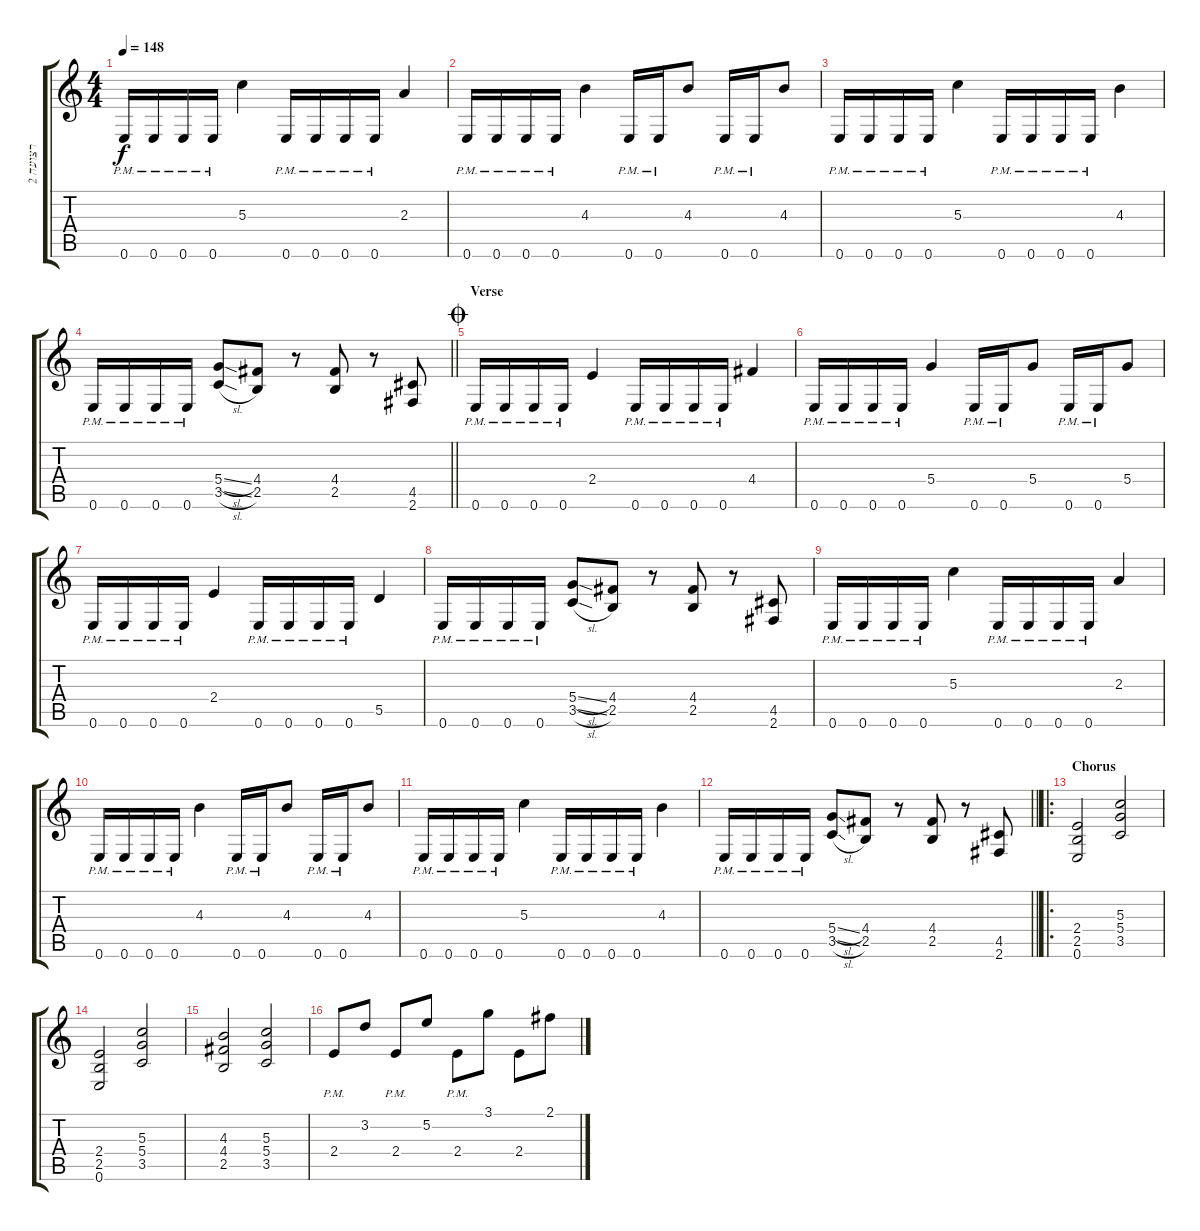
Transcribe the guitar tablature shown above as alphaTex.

\track ("רצועה 2" "רצועה 2") {instrument distortionguitar}
\staff {score tabs}
\tuning (E4 B3 G3 D3 A2 E2) {hide}
\ts (4 4)
\tempo 148
\clef g2
\ks c
0.6{pm}.16{dy f} 0.6{pm}.16 0.6{pm}.16 0.6{pm}.16 5.3.4 0.6{pm}.16 0.6{pm}.16 0.6{pm}.16 0.6{pm}.16 2.3.4 |
0.6{pm}.16 0.6{pm}.16 0.6{pm}.16 0.6{pm}.16 4.3.4 0.6{pm}.16 0.6{pm}.16 4.3.8 0.6{pm}.16 0.6{pm}.16 4.3.8 |
0.6{pm}.16 0.6{pm}.16 0.6{pm}.16 0.6{pm}.16 5.3.4 0.6{pm}.16 0.6{pm}.16 0.6{pm}.16 0.6{pm}.16 4.3.4 |
\barLineRight lightlight
0.6{pm}.16 0.6{pm}.16 0.6{pm}.16 0.6{pm}.16 (5.4{sl} 3.5{sl}).8 (4.4 2.5).8 r.8 (4.4 2.5).8 r.8 (4.5 2.6).8 |
\section ("" "Verse")
\jump coda
0.6{pm}.16 0.6{pm}.16 0.6{pm}.16 0.6{pm}.16 2.4.4 0.6{pm}.16 0.6{pm}.16 0.6{pm}.16 0.6{pm}.16 4.4.4 |
0.6{pm}.16 0.6{pm}.16 0.6{pm}.16 0.6{pm}.16 5.4.4 0.6{pm}.16 0.6{pm}.16 5.4.8 0.6{pm}.16 0.6{pm}.16 5.4.8 |
0.6{pm}.16 0.6{pm}.16 0.6{pm}.16 0.6{pm}.16 2.4.4 0.6{pm}.16 0.6{pm}.16 0.6{pm}.16 0.6{pm}.16 5.5.4 |
0.6{pm}.16 0.6{pm}.16 0.6{pm}.16 0.6{pm}.16 (5.4{sl} 3.5{sl}).8 (4.4 2.5).8 r.8 (4.4 2.5).8 r.8 (4.5 2.6).8 |
0.6{pm}.16 0.6{pm}.16 0.6{pm}.16 0.6{pm}.16 5.3.4 0.6{pm}.16 0.6{pm}.16 0.6{pm}.16 0.6{pm}.16 2.3.4 |
0.6{pm}.16 0.6{pm}.16 0.6{pm}.16 0.6{pm}.16 4.3.4 0.6{pm}.16 0.6{pm}.16 4.3.8 0.6{pm}.16 0.6{pm}.16 4.3.8 |
0.6{pm}.16 0.6{pm}.16 0.6{pm}.16 0.6{pm}.16 5.3.4 0.6{pm}.16 0.6{pm}.16 0.6{pm}.16 0.6{pm}.16 4.3.4 |
\barLineRight lightlight
0.6{pm}.16 0.6{pm}.16 0.6{pm}.16 0.6{pm}.16 (5.4{sl} 3.5{sl}).8 (4.4 2.5).8 r.8 (4.4 2.5).8 r.8 (4.5 2.6).8 |
\ro
\section ("" "Chorus")
(2.4 2.5 0.6).2 (5.3 5.4 3.5).2 |
(2.4 2.5 0.6).2 (5.3 5.4 3.5).2 |
(4.3 4.4 2.5).2 (5.3 5.4 3.5).2 |
2.4{pm}.8 3.2.8 2.4{pm}.8 5.2.8 2.4{pm}.8 3.1.8 2.4.8 2.1.8
